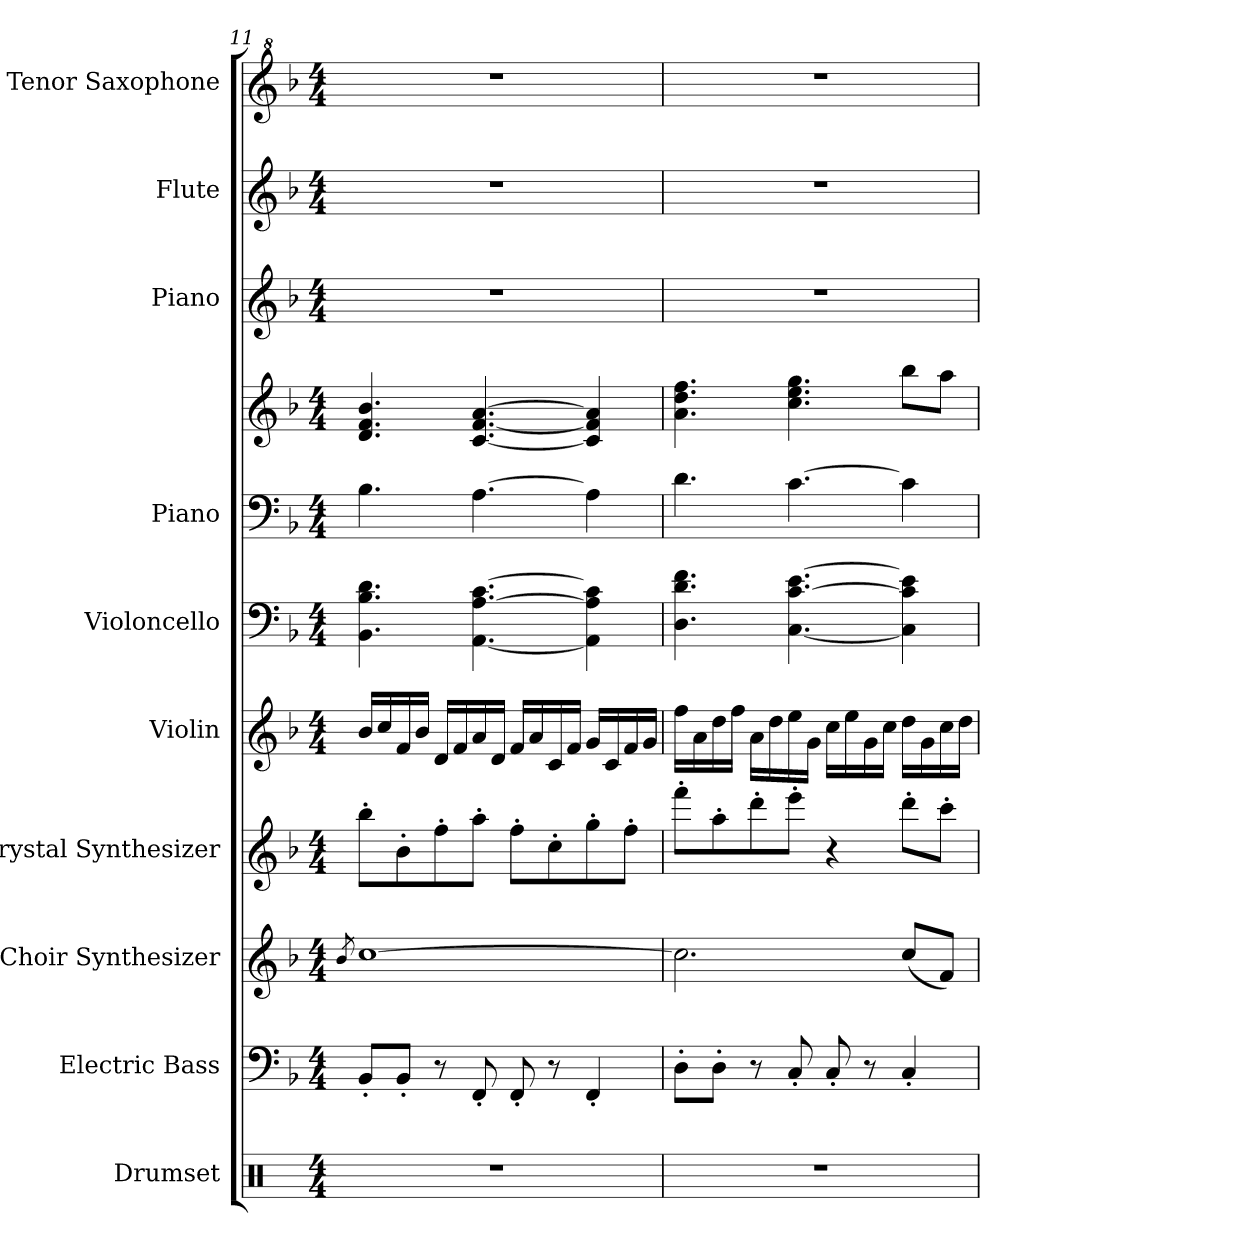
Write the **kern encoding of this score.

**kern	**kern	**kern	**kern	**kern	**kern	**kern	**kern	**kern	**kern	**kern
*part10	*part9	*part8	*part7	*part6	*part5	*part4	*part4	*part3	*part2	*part1
*staff11	*staff10	*staff9	*staff8	*staff7	*staff6	*staff5	*staff4	*staff3	*staff2	*staff1
*I"Drumset	*I"Electric Bass	*I"Choir Synthesizer	*I"Crystal Synthesizer	*I"Violin	*I"Violoncello	*I"Piano	*	*I"Piano	*I"Flute	*I"Tenor Saxophone
*I'D. Set	*I'El. B.	*I'Synth.	*I'Synth.	*I'Vln.	*I'Vc.	*I'Pno.	*	*I'Pno.	*I'Fl.	*I'T. Sax.
*clefX	*clefF4	*clefG2	*clefG2	*clefG2	*clefF4	*clefF4	*clefG2	*clefG2	*clefG2	*clefG^2
*	*ITrd7c12	*	*	*	*	*	*	*	*	*ITrd8c14
*k[]	*k[b-]	*k[b-]	*k[b-]	*k[b-]	*k[b-]	*k[b-]	*k[b-]	*k[b-]	*k[b-]	*k[b-]
*M4/4	*M4/4	*M4/4	*M4/4	*M4/4	*M4/4	*M4/4	*M4/4	*M4/4	*M4/4	*M4/4
=11	=11	=11	=11	=11	=11	=11	=11	=11	=11	=11
.	.	8qb-/	.	.	.	.	.	.	.	.
1r	8BBB-'/L	[1cc	8bb-'\L	16b-/LL	4.BB-\ 4.B-\ 4.d\	4.B-\	4.d/ 4.f/ 4.b-/	1r	1r	1r
.	.	.	.	16cc/	.	.	.	.	.	.
.	8BBB-'/J	.	8b-'\	16f/	.	.	.	.	.	.
.	.	.	.	16b-/JJ	.	.	.	.	.	.
.	8r	.	8ff'\	16d/LL	.	.	.	.	.	.
.	.	.	.	16f/	.	.	.	.	.	.
.	8FFF'/	.	8aa'\J	16a/	[4.AA\ [4.A\ [4.c\	[4.A\	[4.c/ [4.f/ [4.a/	.	.	.
.	.	.	.	16d/JJ	.	.	.	.	.	.
.	8FFF'/	.	8ff'\L	16f/LL	.	.	.	.	.	.
.	.	.	.	16a/	.	.	.	.	.	.
.	8r	.	8cc'\	16c/	.	.	.	.	.	.
.	.	.	.	16f/JJ	.	.	.	.	.	.
.	4FFF'/	.	8gg'\	16g/LL	4AA\] 4A\] 4c\]	4A\]	4c/] 4f/] 4a/]	.	.	.
.	.	.	.	16c/	.	.	.	.	.	.
.	.	.	8ff'\J	16f/	.	.	.	.	.	.
.	.	.	.	16g/JJ	.	.	.	.	.	.
!!LO:PB:g=z
=12	=12	=12	=12	=12	=12	=12	=12	=12	=12	=12
1r	8DD'\L	2.cc\]	8fff'\L	16ff\LL	4.D\ 4.d\ 4.f\	4.d\	4.a\ 4.dd\ 4.ff\	1r	1r	1r
.	.	.	.	16a\	.	.	.	.	.	.
.	8DD'\J	.	8aa'\	16dd\	.	.	.	.	.	.
.	.	.	.	16ff\JJ	.	.	.	.	.	.
.	8r	.	8ddd'\	16a\LL	.	.	.	.	.	.
.	.	.	.	16dd\	.	.	.	.	.	.
.	8CC'/	.	8eee'\J	16ee\	[4.C\ [4.c\ [4.e\	[4.c\	4.cc\ 4.ee\ 4.gg\	.	.	.
.	.	.	.	16g\JJ	.	.	.	.	.	.
.	8CC'/	.	4r	16cc\LL	.	.	.	.	.	.
.	.	.	.	16ee\	.	.	.	.	.	.
.	8r	.	.	16g\	.	.	.	.	.	.
.	.	.	.	16cc\JJ	.	.	.	.	.	.
.	4CC'/	(<8cc/L	8ddd'\L	16dd\LL	4C\] 4c\] 4e\]	4c\]	8bb-\L	.	.	.
.	.	.	.	16g\	.	.	.	.	.	.
.	.	8f/J)	8ccc'\J	16cc\	.	.	8aa\J	.	.	.
.	.	.	.	16dd\JJ	.	.	.	.	.	.
=	=	=	=	=	=	=	=	=	=	=
*-	*-	*-	*-	*-	*-	*-	*-	*-	*-	*-
